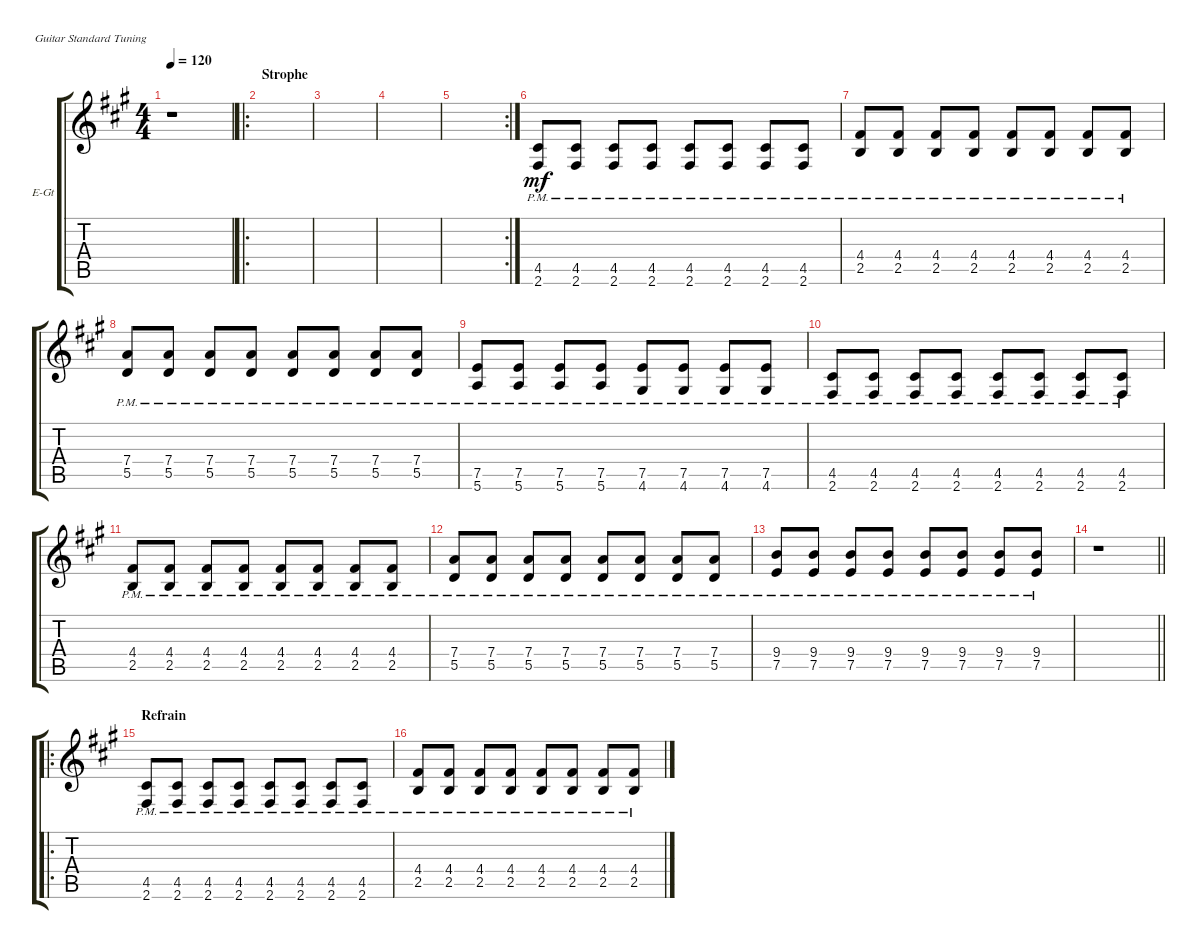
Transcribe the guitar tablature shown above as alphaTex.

\defaultSystemsLayout 4
\bracketExtendMode groupsimilarinstruments
\firstSystemTrackNameOrientation horizontal
\otherSystemsTrackNameOrientation horizontal
\track ("Rhythm Guitar" "E-Gt") {instrument distortionguitar}
\staff {score tabs}
\tuning (E4 B3 G3 D3 A2 E2)
\ts (4 4)
\tempo 120
\clef g2
\ks f#minor
r.1{dy mf} |
\ro
\section ("" "Strophe")
|
|
|
\rc 2
|
(2.6{pm} 4.5{pm}).8 (2.6{pm} 4.5{pm}).8 (2.6{pm} 4.5{pm}).8 (2.6{pm} 4.5{pm}).8 (2.6{pm} 4.5{pm}).8 (2.6{pm} 4.5{pm}).8 (2.6{pm} 4.5{pm}).8 (2.6{pm} 4.5{pm}).8 |
(2.5{pm} 4.4{pm}).8 (2.5{pm} 4.4{pm}).8 (2.5{pm} 4.4{pm}).8 (2.5{pm} 4.4{pm}).8 (2.5{pm} 4.4{pm}).8 (2.5{pm} 4.4{pm}).8 (2.5{pm} 4.4{pm}).8 (2.5{pm} 4.4{pm}).8 |
(5.5{pm} 7.4{pm}).8 (5.5{pm} 7.4{pm}).8 (5.5{pm} 7.4{pm}).8 (5.5{pm} 7.4{pm}).8 (5.5{pm} 7.4{pm}).8 (5.5{pm} 7.4{pm}).8 (5.5{pm} 7.4{pm}).8 (5.5{pm} 7.4{pm}).8 |
(5.6{pm} 7.5{pm}).8 (5.6{pm} 7.5{pm}).8 (5.6{pm} 7.5{pm}).8 (5.6{pm} 7.5{pm}).8 (4.6{pm} 7.5{pm}).8 (4.6{pm} 7.5{pm}).8 (4.6{pm} 7.5{pm}).8 (4.6{pm} 7.5{pm}).8 |
(2.6{pm} 4.5{pm}).8 (2.6{pm} 4.5{pm}).8 (2.6{pm} 4.5{pm}).8 (2.6{pm} 4.5{pm}).8 (2.6{pm} 4.5{pm}).8 (2.6{pm} 4.5{pm}).8 (2.6{pm} 4.5{pm}).8 (2.6{pm} 4.5{pm}).8 |
(2.5{pm} 4.4{pm}).8 (2.5{pm} 4.4{pm}).8 (2.5{pm} 4.4{pm}).8 (2.5{pm} 4.4{pm}).8 (2.5{pm} 4.4{pm}).8 (2.5{pm} 4.4{pm}).8 (2.5{pm} 4.4{pm}).8 (2.5{pm} 4.4{pm}).8 |
(5.5{pm} 7.4{pm}).8 (5.5{pm} 7.4{pm}).8 (5.5{pm} 7.4{pm}).8 (5.5{pm} 7.4{pm}).8 (5.5{pm} 7.4{pm}).8 (5.5{pm} 7.4{pm}).8 (5.5{pm} 7.4{pm}).8 (5.5{pm} 7.4{pm}).8 |
(7.5{pm} 9.4{pm}).8 (7.5{pm} 9.4{pm}).8 (7.5{pm} 9.4{pm}).8 (7.5{pm} 9.4{pm}).8 (7.5{pm} 9.4{pm}).8 (7.5{pm} 9.4{pm}).8 (7.5{pm} 9.4{pm}).8 (7.5{pm} 9.4{pm}).8 |
\barLineRight lightlight
r.1 |
\ro
\section ("" "Refrain")
(2.6{pm} 4.5{pm}).8 (2.6{pm} 4.5{pm}).8 (2.6{pm} 4.5{pm}).8 (2.6{pm} 4.5{pm}).8 (2.6{pm} 4.5{pm}).8 (2.6{pm} 4.5{pm}).8 (2.6{pm} 4.5{pm}).8 (2.6{pm} 4.5{pm}).8 |
(2.5{pm} 4.4{pm}).8 (2.5{pm} 4.4{pm}).8 (2.5{pm} 4.4{pm}).8 (2.5{pm} 4.4{pm}).8 (2.5{pm} 4.4{pm}).8 (2.5{pm} 4.4{pm}).8 (2.5{pm} 4.4{pm}).8 (2.5{pm} 4.4{pm}).8
